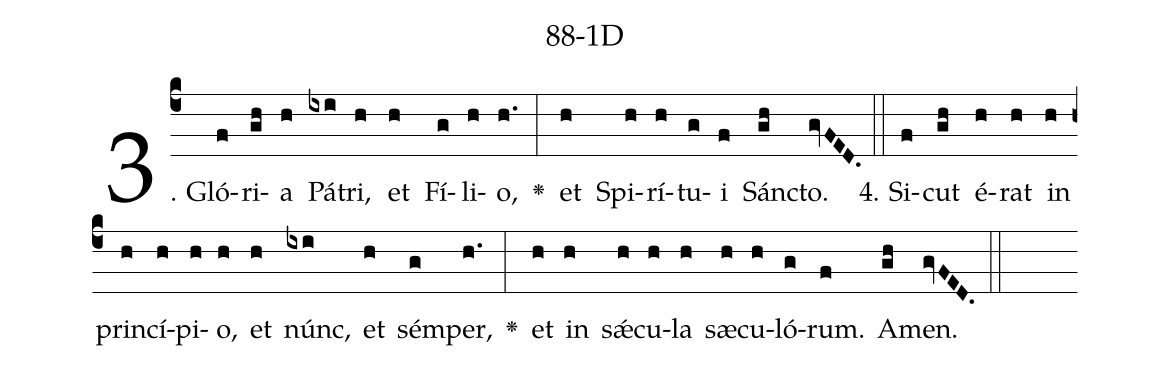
name: 88-1D;
%%
(c4)3. Gló(f)ri(gh)a(h) Pá(ixi)tri,(h) et(h) Fí(g)li(h)o,(h.) <v>\greheightstar</v>(:) et(h) Spi(h)rí(h)tu(g)i(f) Sán(gh)cto.(gvFED.) (::)
4. Si(f)cut(gh) é(h)rat(h) in(h) prin(h)cí(h)pi(h)o,(h) et(h) núnc,(ixi) et(h) sém(g)per,(h.) <v>\greheightstar</v>(:) et(h) in(h) sǽ(h)cu(h)la(h) sæ(h)cu(h)ló(g)rum.(f) A(gh)men.(gvFED.) (::)
